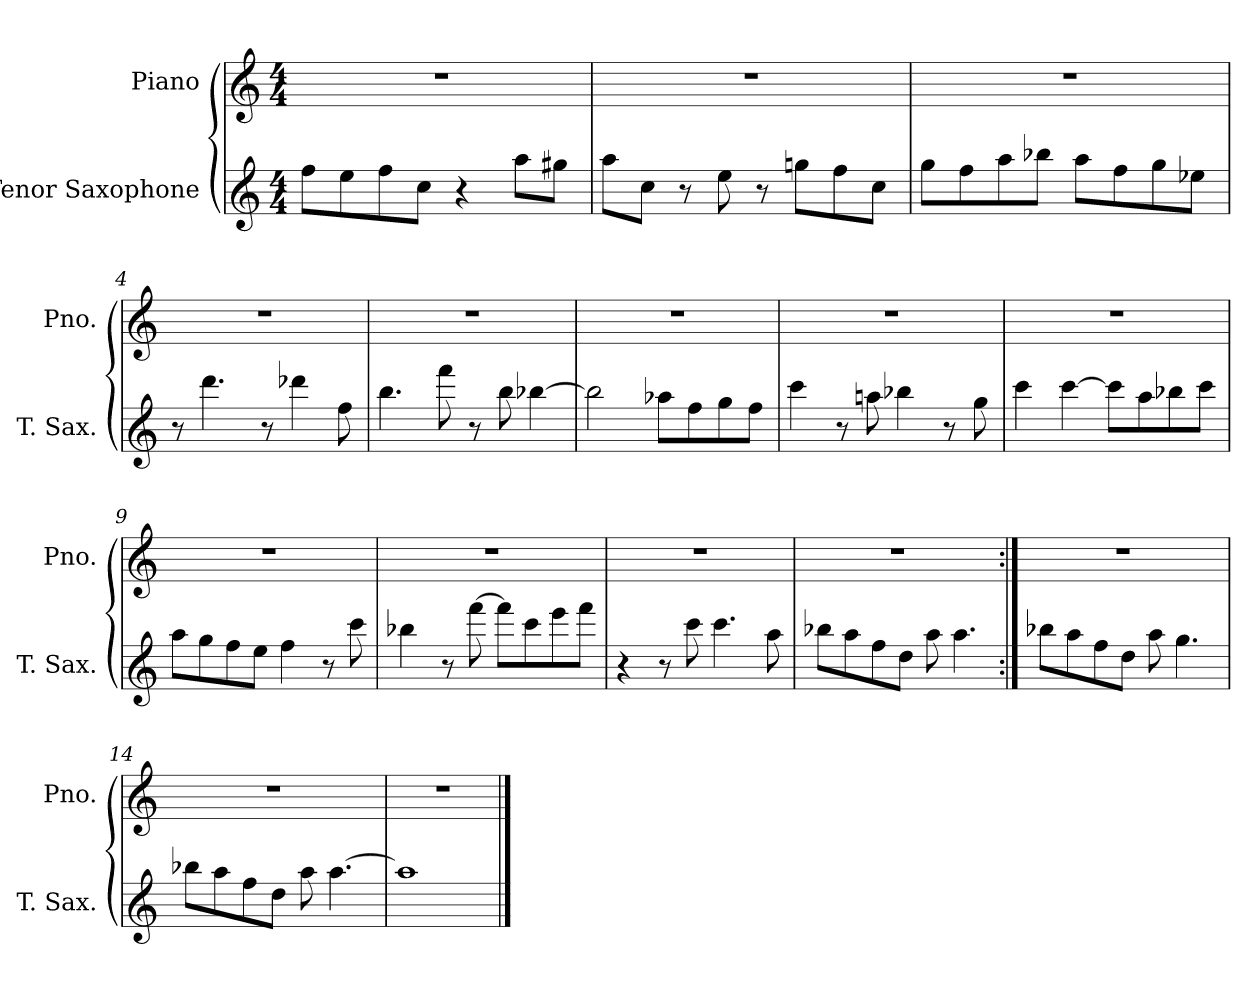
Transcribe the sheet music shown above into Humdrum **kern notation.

**kern	**kern
*part2	*part1
*staff2	*staff1
*I"Tenor Saxophone	*I"Piano
*I'T. Sax.	*I'Pno.
*clefG2	*clefG2
*ITrd8c14	*
*k[]	*k[]
*M4/4	*M4/4
=1	=1
8f\L	1r
8e\	.
8f\	.
8c\J	.
4r	.
8a\L	.
8g#X\J	.
=2	=2
8a\L	1r
8c\J	.
8r	.
8e\	.
8r	.
8gn\L	.
8f\	.
8c\J	.
=3	=3
8g\L	1r
8f\	.
8a\	.
8b-X\J	.
8a\L	.
8f\	.
8g\	.
8e-X\J	.
!!LO:LB:g=z
=4	=4
8r	1r
4.dd\	.
8r	.
4dd-X\	.
8f\	.
=5	=5
4.b\	1r
8ff\	.
8r	.
8b\	.
[4b-X\	.
=6	=6
2b-\]	1r
8a-X\L	.
8f\	.
8g\	.
8f\J	.
!!LO:LB:g=z
=7	=7
4cc\	1r
8r	.
8an\	.
4b-X\	.
8r	.
8g\	.
=8	=8
4cc\	1r
[4cc\	.
8cc\L]	.
8a\	.
8b-X\	.
8cc\J	.
=9	=9
8a\L	1r
8g\	.
8f\	.
8e\J	.
4f\	.
8r	.
8cc\	.
!!LO:LB:g=z
=10	=10
4b-X\	1r
8r	.
[8ff\	.
8ff\L]	.
8cc\	.
8ee\	.
8ff\J	.
=11	=11
4r	1r
8r	.
8cc\	.
4.cc\	.
8a\	.
=12	=12
8b-X\L	1r
8a\	.
8f\	.
8d\J	.
8a\	.
4.a\	.
!!LO:LB:g=z
=13:|!	=13:|!
8b-X\L	1r
8a\	.
8f\	.
8d\J	.
8a\	.
4.g\	.
=14	=14
8b-X\L	1r
8a\	.
8f\	.
8d\J	.
8a\	.
[4.a\	.
=15	=15
1a]	1r
==	==
*-	*-
